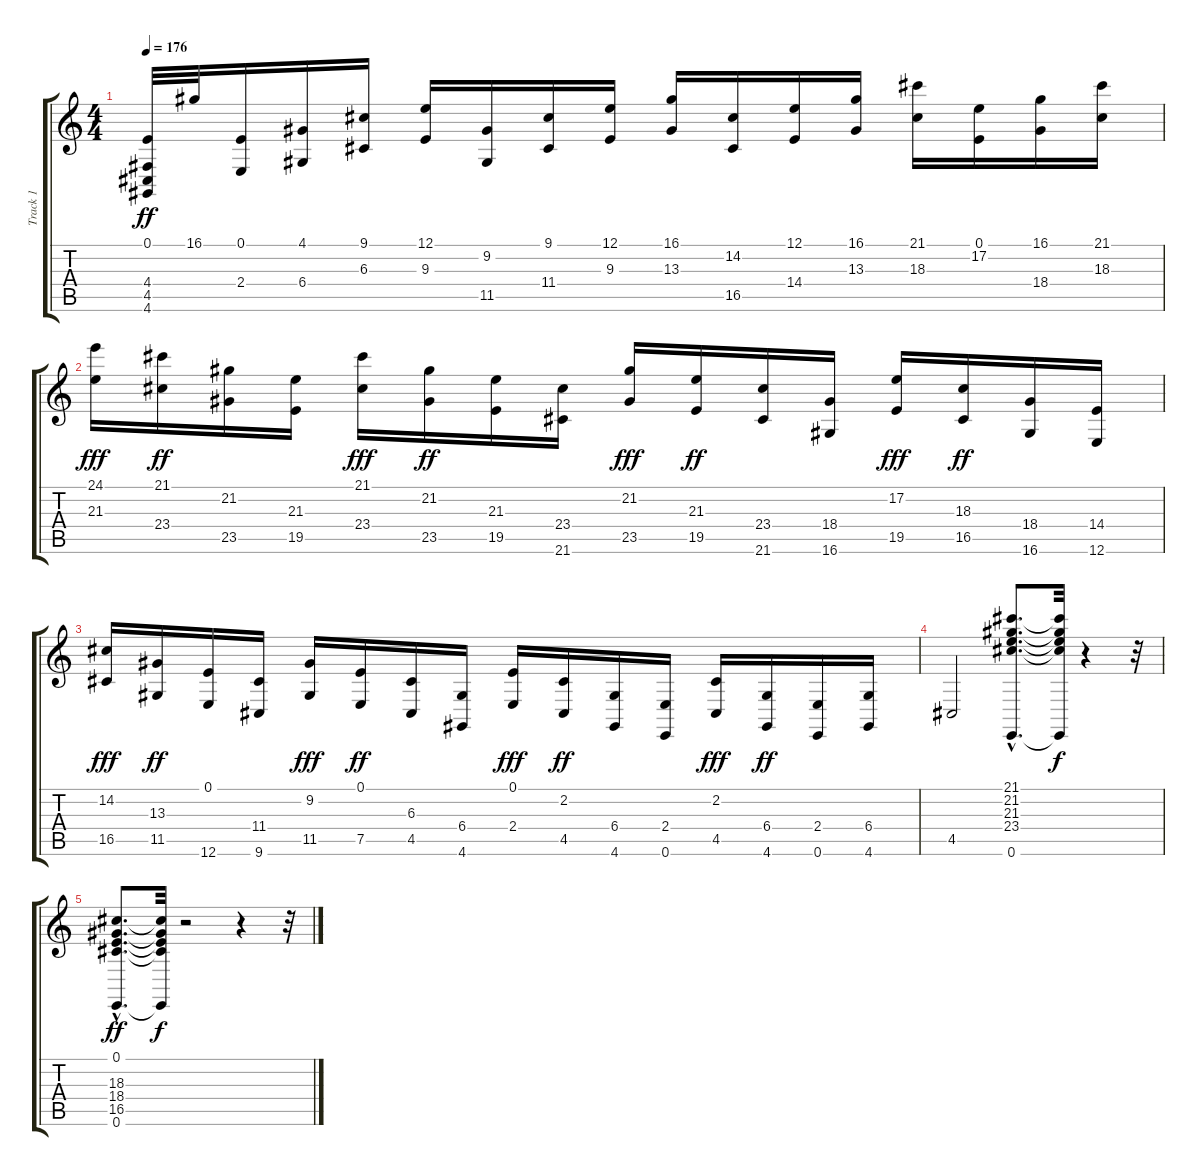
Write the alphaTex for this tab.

\track ("Track 1" "Track 1") {instrument acousticgrandpiano}
\staff {score tabs}
\tuning (E4 B3 G3 D3 A2 E2) {hide}
\ts (4 4)
\tempo 176
\clef g2
\ks c
(0.1 4.4 4.5 4.6).32{dy ff} 16.1.32 (0.1 2.4).16 (4.1 6.4).16 (9.1 6.3).16 (12.1 9.3).16 (9.2 11.5).16 (9.1 11.4).16 (12.1 9.3).16 (16.1 13.3).16 (14.2 16.5).16 (12.1 14.4).16 (16.1 13.3).16 (21.1 18.3).16 (0.1 17.2).16 (16.1 18.4).16 (21.1 18.3).16 |
(24.1 21.3).16{dy fff} (21.1 23.4).16{dy ff} (21.2 23.5).16 (21.3 19.5).16 (21.1 23.4).16{dy fff} (21.2 23.5).16{dy ff} (21.3 19.5).16 (23.4 21.6).16 (21.2 23.5).16{dy fff} (21.3 19.5).16{dy ff} (23.4 21.6).16 (18.4 16.6).16 (17.2 19.5).16{dy fff} (18.3 16.5).16{dy ff} (18.4 16.6).16 (14.4 12.6).16 |
(14.2 16.5).16{dy fff} (13.3 11.5).16{dy ff} (0.1 12.6).16 (11.4 9.6).16 (9.2 11.5).16{dy fff} (0.1 7.5).16{dy ff} (6.3 4.5).16 (6.4 4.6).16 (0.1 2.4).16{dy fff} (2.2 4.5).16{dy ff} (6.4 4.6).16 (2.4 0.6).16 (2.2 4.5).16{dy fff} (6.4 4.6).16{dy ff} (2.4 0.6).16 (6.4 4.6).16 |
4.5.2 (21.1{hac} 21.2{hac} 21.3{hac} 23.4{hac} 0.6{hac}).8{d} (21.1{t} 21.2{t} 21.3{t} 23.4{t} 0.6{t}).32{dy f} r.4 r.32 |
(0.1{hac} 18.3{hac} 18.4{hac} 16.5{hac} 0.6{hac}).8{d dy ff} (0.1{t} 18.3{t} 18.4{t} 16.5{t} 0.6{t}).32{dy f} r.2 r.4 r.32
